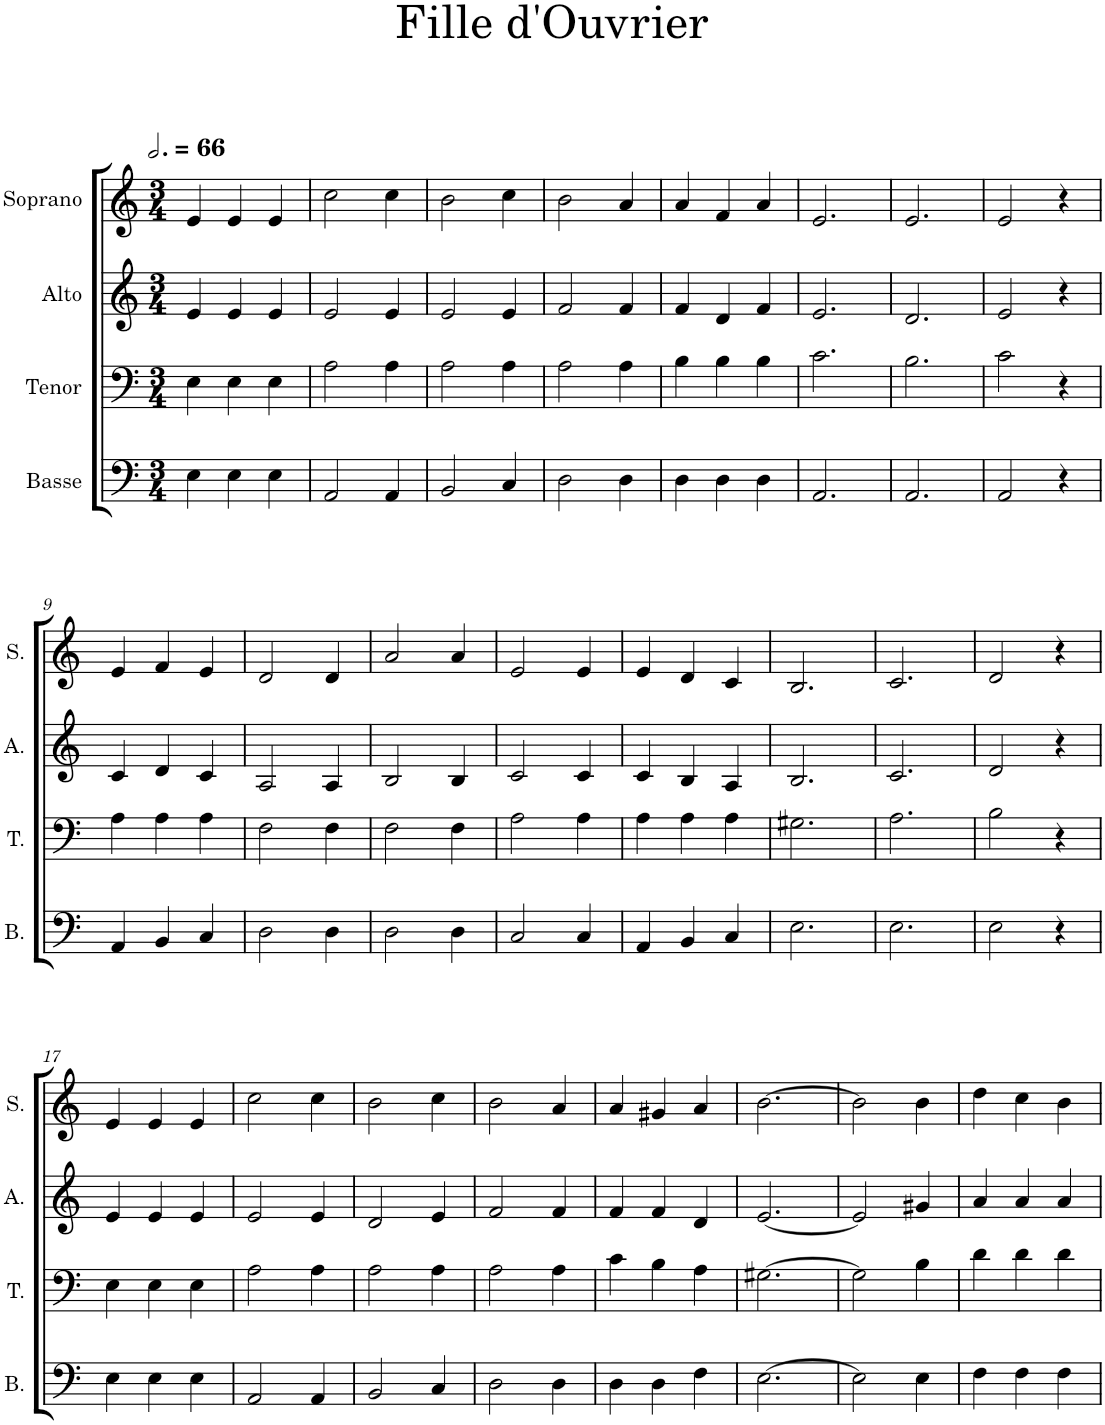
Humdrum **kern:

**kern	**kern	**kern	**kern
*part4	*part3	*part2	*part1
*staff4	*staff3	*staff2	*staff1
*I"Basse	*I"Tenor	*I"Alto	*I"Soprano
*I'B.	*I'T.	*I'A.	*I'S.
*clefF4	*clefF4	*clefG2	*clefG2
*k[]	*k[]	*k[]	*k[]
*M3/4	*M3/4	*M3/4	*M3/4
*MM198	*MM198	*MM198	*MM198
=1	=1	=1	=1
4E\	4E\	4e/	4e/
4E\	4E\	4e/	4e/
4E\	4E\	4e/	4e/
=2	=2	=2	=2
2AA/	2A\	2e/	2cc\
4AA/	4A\	4e/	4cc\
=3	=3	=3	=3
2BB/	2A\	2e/	2b\
4C/	4A\	4e/	4cc\
=4	=4	=4	=4
2D\	2A\	2f/	2b\
4D\	4A\	4f/	4a/
=5	=5	=5	=5
4D\	4B\	4f/	4a/
4D\	4B\	4d/	4f/
4D\	4B\	4f/	4a/
=6	=6	=6	=6
2.AA/	2.c\	2.e/	2.e/
=7	=7	=7	=7
2.AA/	2.B\	2.d/	2.e/
=8	=8	=8	=8
2AA/	2c\	2e/	2e/
4r	4r	4r	4r
!!LO:LB:g=z
=9	=9	=9	=9
4AA/	4A\	4c/	4e/
4BB/	4A\	4d/	4f/
4C/	4A\	4c/	4e/
=10	=10	=10	=10
2D\	2F\	2A/	2d/
4D\	4F\	4A/	4d/
=11	=11	=11	=11
2D\	2F\	2B/	2a/
4D\	4F\	4B/	4a/
=12	=12	=12	=12
2C/	2A\	2c/	2e/
4C/	4A\	4c/	4e/
=13	=13	=13	=13
4AA/	4A\	4c/	4e/
4BB/	4A\	4B/	4d/
4C/	4A\	4A/	4c/
=14	=14	=14	=14
2.E\	2.G#X\	2.B/	2.B/
=15	=15	=15	=15
2.E\	2.A\	2.c/	2.c/
=16	=16	=16	=16
2E\	2B\	2d/	2d/
4r	4r	4r	4r
!!LO:LB:g=z
=17	=17	=17	=17
4E\	4E\	4e/	4e/
4E\	4E\	4e/	4e/
4E\	4E\	4e/	4e/
=18	=18	=18	=18
2AA/	2A\	2e/	2cc\
4AA/	4A\	4e/	4cc\
=19	=19	=19	=19
2BB/	2A\	2d/	2b\
4C/	4A\	4e/	4cc\
=20	=20	=20	=20
2D\	2A\	2f/	2b\
4D\	4A\	4f/	4a/
=21	=21	=21	=21
4D\	4c\	4f/	4a/
4D\	4B\	4f/	4g#X/
4F\	4A\	4d/	4a/
=22	=22	=22	=22
[2.E\	[2.G#X\	[2.e/	[2.b\
=23	=23	=23	=23
2E\]	2G#\]	2e/]	2b\]
4E\	4B\	4g#X/	4b\
=24	=24	=24	=24
4F\	4d\	4a/	4dd\
4F\	4d\	4a/	4cc\
4F\	4d\	4a/	4b\
=	=	=	=
*-	*-	*-	*-
